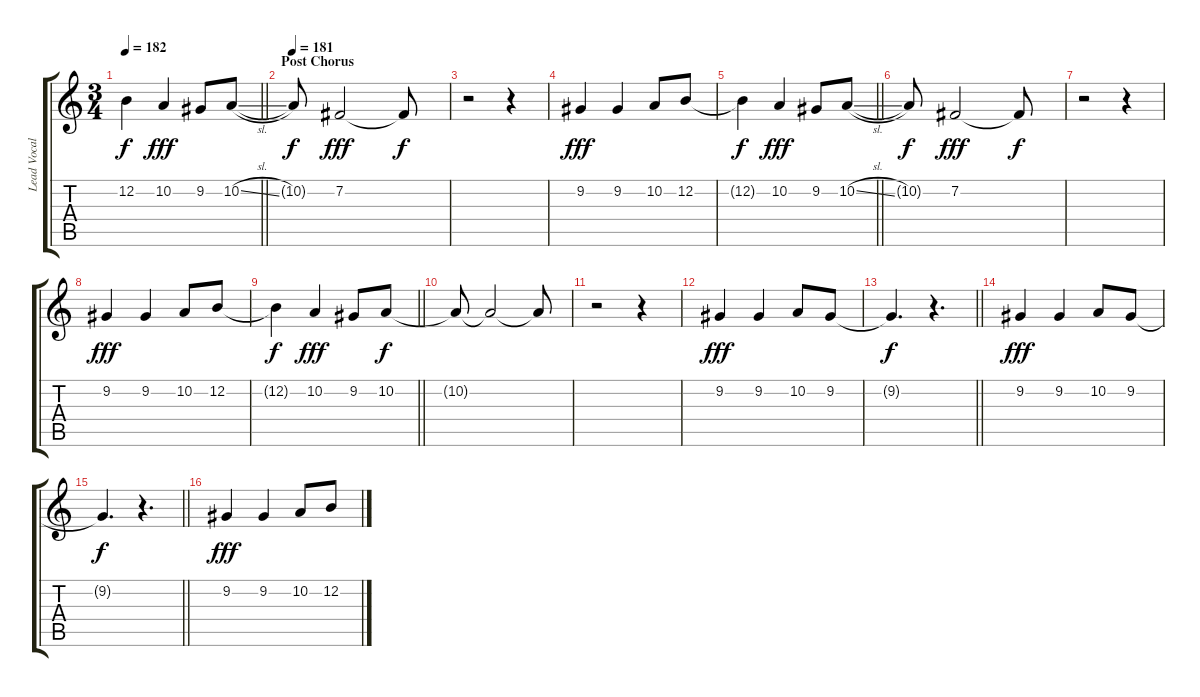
\track ("Lead Vocal" "Lead Vocal") {instrument tenorsax}
\staff {score tabs}
\tuning (E4 B3 G3 D3 A2 D2) {hide}
\ts (3 4)
\tempo 182
\clef g2
\barLineRight lightlight
\ks c
12.2{t}.4{dy f} 10.2.4{dy fff} 9.2.8 10.2{sl}.8 |
\section ("" "Post Chorus")
\tempo 181
10.2{t}.8{dy f} 7.2.2{dy fff} 7.2{t}.8{dy f} |
r.2 r.4 |
9.2.4{dy fff} 9.2.4 10.2.8 12.2.8 |
\barLineRight lightlight
12.2{t}.4{dy f} 10.2.4{dy fff} 9.2.8 10.2{sl}.8 |
10.2{t}.8{dy f} 7.2.2{dy fff} 7.2{t}.8{dy f} |
r.2 r.4 |
9.2.4{dy fff} 9.2.4 10.2.8 12.2.8 |
\barLineRight lightlight
12.2{t}.4{dy f} 10.2.4{dy fff} 9.2.8 10.2.8{dy f} |
10.2{t}.8 10.2{t}.2 10.2{t}.8 |
r.2 r.4 |
9.2.4{dy fff} 9.2.4 10.2.8 9.2.8 |
\barLineRight lightlight
9.2{t}.4{d dy f} r.4{d} |
9.2.4{dy fff} 9.2.4 10.2.8 9.2.8 |
\barLineRight lightlight
9.2{t}.4{d dy f} r.4{d} |
9.2.4{dy fff} 9.2.4 10.2.8 12.2.8
